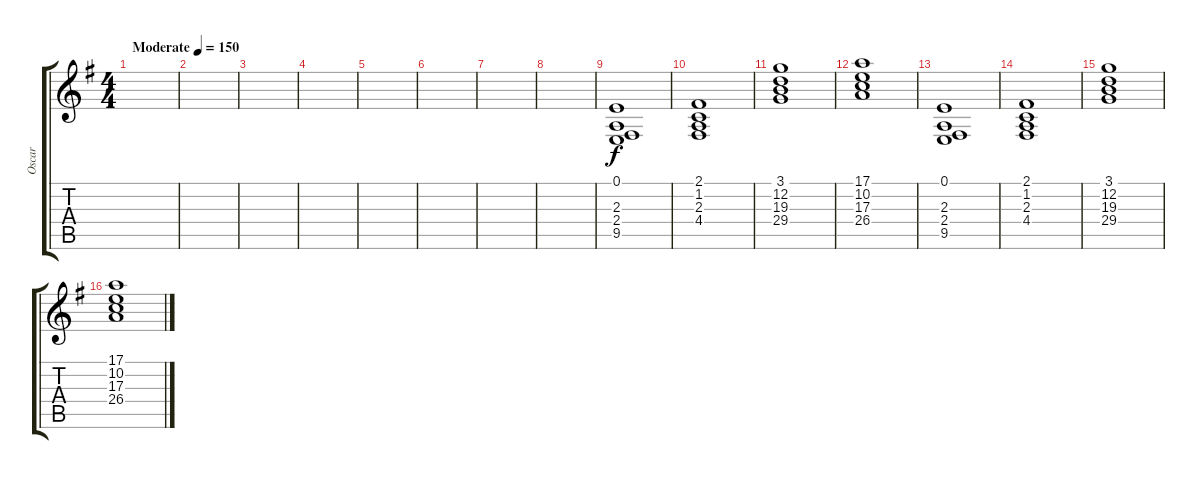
\track ("Oscar" "Oscar") {instrument synthstrings1}
\staff {score tabs}
\tuning (E4 B3 G3 D3 A2 E2) {hide}
\ts (4 4)
\tempo (150 "Moderate")
\clef g2
\ks eminor
|
|
|
|
|
|
|
|
(0.1 2.3 2.4 9.5).1 |
(2.1 1.2 2.3 4.4).1 |
(3.1 12.2 19.3 29.4).1 |
(17.1 10.2 17.3 26.4).1 |
(0.1 2.3 2.4 9.5).1 |
(2.1 1.2 2.3 4.4).1 |
(3.1 12.2 19.3 29.4).1 |
(17.1 10.2 17.3 26.4).1
